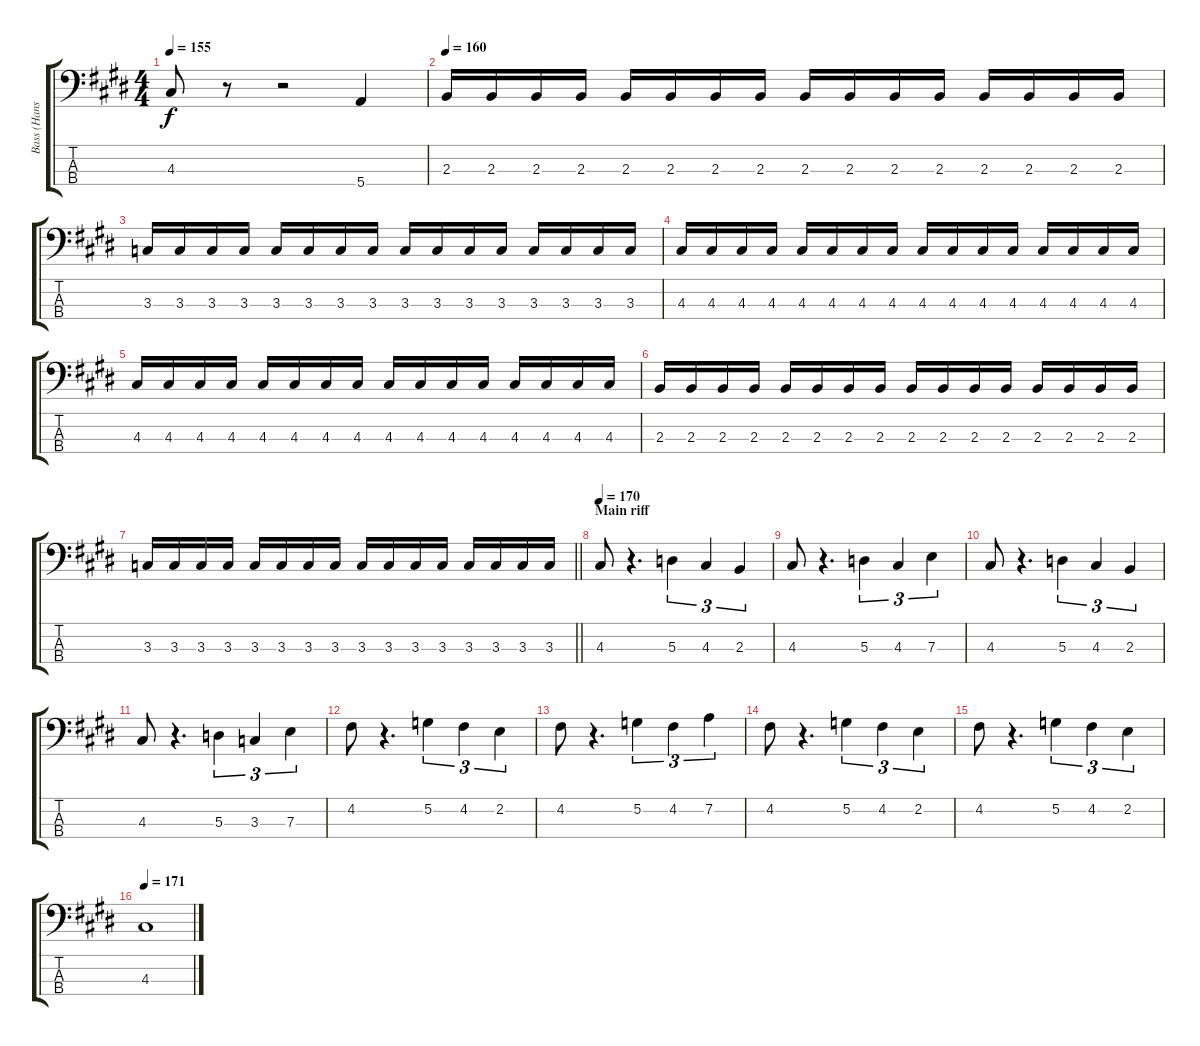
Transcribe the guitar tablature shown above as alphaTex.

\track ("Bass (Hansi Kursch)" "Bass (Hans") {instrument electricbassfinger}
\staff {score tabs}
\tuning (G2 D2 A1 E1) {hide}
\ts (4 4)
\tempo 155
\clef f4
\ks c#minor
4.3.8{dy f} r.8 r.2 5.4.4 |
\tempo 160
2.3.16 2.3.16 2.3.16 2.3.16 2.3.16 2.3.16 2.3.16 2.3.16 2.3.16 2.3.16 2.3.16 2.3.16 2.3.16 2.3.16 2.3.16 2.3.16 |
3.3.16 3.3.16 3.3.16 3.3.16 3.3.16 3.3.16 3.3.16 3.3.16 3.3.16 3.3.16 3.3.16 3.3.16 3.3.16 3.3.16 3.3.16 3.3.16 |
4.3.16 4.3.16 4.3.16 4.3.16 4.3.16 4.3.16 4.3.16 4.3.16 4.3.16 4.3.16 4.3.16 4.3.16 4.3.16 4.3.16 4.3.16 4.3.16 |
4.3.16 4.3.16 4.3.16 4.3.16 4.3.16 4.3.16 4.3.16 4.3.16 4.3.16 4.3.16 4.3.16 4.3.16 4.3.16 4.3.16 4.3.16 4.3.16 |
2.3.16 2.3.16 2.3.16 2.3.16 2.3.16 2.3.16 2.3.16 2.3.16 2.3.16 2.3.16 2.3.16 2.3.16 2.3.16 2.3.16 2.3.16 2.3.16 |
\barLineRight lightlight
3.3.16 3.3.16 3.3.16 3.3.16 3.3.16 3.3.16 3.3.16 3.3.16 3.3.16 3.3.16 3.3.16 3.3.16 3.3.16 3.3.16 3.3.16 3.3.16 |
\section ("" "Main riff")
\tempo 170
4.3.8 r.4{d} 5.3.4{tu (3 2)} 4.3.4{tu (3 2)} 2.3.4{tu (3 2)} |
4.3.8 r.4{d} 5.3.4{tu (3 2)} 4.3.4{tu (3 2)} 7.3.4{tu (3 2)} |
4.3.8 r.4{d} 5.3.4{tu (3 2)} 4.3.4{tu (3 2)} 2.3.4{tu (3 2)} |
4.3.8 r.4{d} 5.3.4{tu (3 2)} 3.3.4{tu (3 2)} 7.3.4{tu (3 2)} |
4.2.8 r.4{d} 5.2.4{tu (3 2)} 4.2.4{tu (3 2)} 2.2.4{tu (3 2)} |
4.2.8 r.4{d} 5.2.4{tu (3 2)} 4.2.4{tu (3 2)} 7.2.4{tu (3 2)} |
4.2.8 r.4{d} 5.2.4{tu (3 2)} 4.2.4{tu (3 2)} 2.2.4{tu (3 2)} |
4.2.8 r.4{d} 5.2.4{tu (3 2)} 4.2.4{tu (3 2)} 2.2.4{tu (3 2)} |
\tempo 171
4.3.1
